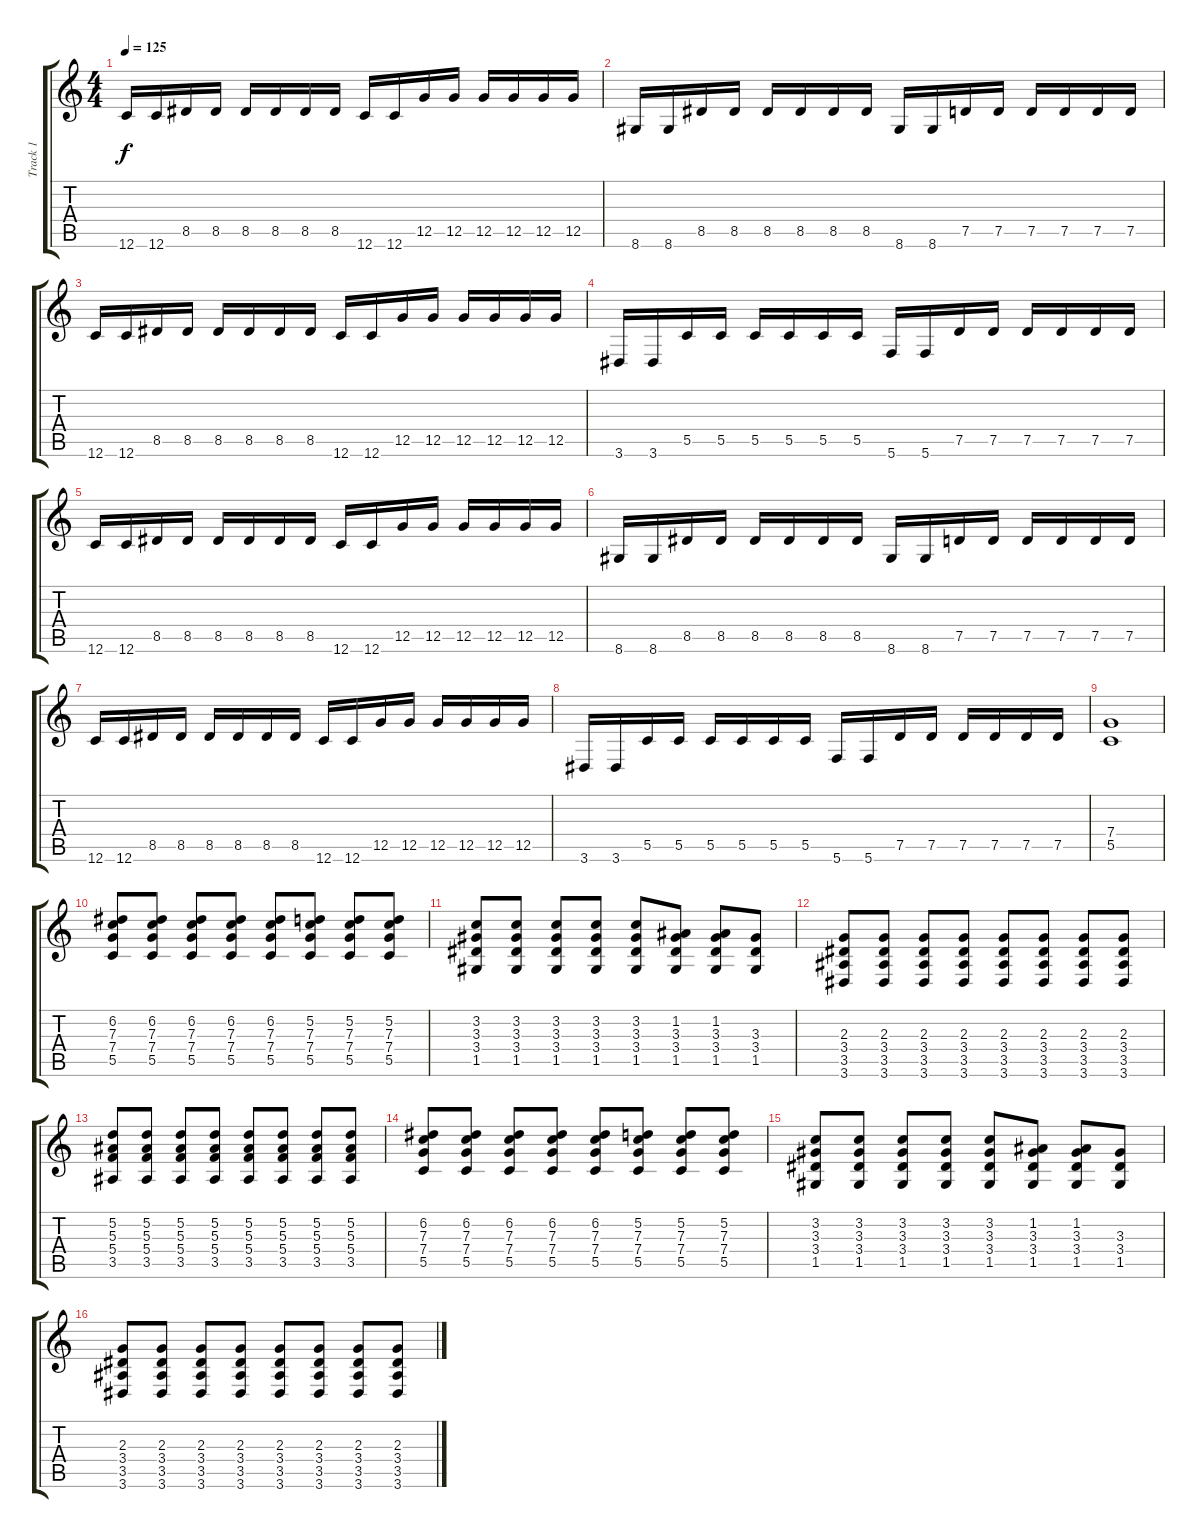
\track ("Track 1" "Track 1") {instrument overdrivenguitar}
\staff {score tabs}
\tuning (D4 A3 F3 C3 G2 C2) {hide}
\ts (4 4)
\tempo 125
\clef g2
\ks c
12.6.16{dy f} 12.6.16 8.5.16 8.5.16 8.5.16 8.5.16 8.5.16 8.5.16 12.6.16 12.6.16 12.5.16 12.5.16 12.5.16 12.5.16 12.5.16 12.5.16 |
8.6.16 8.6.16 8.5.16 8.5.16 8.5.16 8.5.16 8.5.16 8.5.16 8.6.16 8.6.16 7.5.16 7.5.16 7.5.16 7.5.16 7.5.16 7.5.16 |
12.6.16 12.6.16 8.5.16 8.5.16 8.5.16 8.5.16 8.5.16 8.5.16 12.6.16 12.6.16 12.5.16 12.5.16 12.5.16 12.5.16 12.5.16 12.5.16 |
3.6.16 3.6.16 5.5.16 5.5.16 5.5.16 5.5.16 5.5.16 5.5.16 5.6.16 5.6.16 7.5.16 7.5.16 7.5.16 7.5.16 7.5.16 7.5.16 |
12.6.16 12.6.16 8.5.16 8.5.16 8.5.16 8.5.16 8.5.16 8.5.16 12.6.16 12.6.16 12.5.16 12.5.16 12.5.16 12.5.16 12.5.16 12.5.16 |
8.6.16 8.6.16 8.5.16 8.5.16 8.5.16 8.5.16 8.5.16 8.5.16 8.6.16 8.6.16 7.5.16 7.5.16 7.5.16 7.5.16 7.5.16 7.5.16 |
12.6.16 12.6.16 8.5.16 8.5.16 8.5.16 8.5.16 8.5.16 8.5.16 12.6.16 12.6.16 12.5.16 12.5.16 12.5.16 12.5.16 12.5.16 12.5.16 |
3.6.16 3.6.16 5.5.16 5.5.16 5.5.16 5.5.16 5.5.16 5.5.16 5.6.16 5.6.16 7.5.16 7.5.16 7.5.16 7.5.16 7.5.16 7.5.16 |
(7.4 5.5).1 |
(6.2 7.3 7.4 5.5).8 (6.2 7.3 7.4 5.5).8 (6.2 7.3 7.4 5.5).8 (6.2 7.3 7.4 5.5).8 (6.2 7.3 7.4 5.5).8 (5.2 7.3 7.4 5.5).8 (5.2 7.3 7.4 5.5).8 (5.2 7.3 7.4 5.5).8 |
(3.2 3.3 3.4 1.5).8 (3.2 3.3 3.4 1.5).8 (3.2 3.3 3.4 1.5).8 (3.2 3.3 3.4 1.5).8 (3.2 3.3 3.4 1.5).8 (1.2 3.3 3.4 1.5).8 (1.2 3.3 3.4 1.5).8 (3.3 3.4 1.5).8 |
(2.3 3.4 3.5 3.6).8 (2.3 3.4 3.5 3.6).8 (2.3 3.4 3.5 3.6).8 (2.3 3.4 3.5 3.6).8 (2.3 3.4 3.5 3.6).8 (2.3 3.4 3.5 3.6).8 (2.3 3.4 3.5 3.6).8 (2.3 3.4 3.5 3.6).8 |
(5.2 5.3 5.4 3.5).8 (5.2 5.3 5.4 3.5).8 (5.2 5.3 5.4 3.5).8 (5.2 5.3 5.4 3.5).8 (5.2 5.3 5.4 3.5).8 (5.2 5.3 5.4 3.5).8 (5.2 5.3 5.4 3.5).8 (5.2 5.3 5.4 3.5).8 |
(6.2 7.3 7.4 5.5).8 (6.2 7.3 7.4 5.5).8 (6.2 7.3 7.4 5.5).8 (6.2 7.3 7.4 5.5).8 (6.2 7.3 7.4 5.5).8 (5.2 7.3 7.4 5.5).8 (5.2 7.3 7.4 5.5).8 (5.2 7.3 7.4 5.5).8 |
(3.2 3.3 3.4 1.5).8 (3.2 3.3 3.4 1.5).8 (3.2 3.3 3.4 1.5).8 (3.2 3.3 3.4 1.5).8 (3.2 3.3 3.4 1.5).8 (1.2 3.3 3.4 1.5).8 (1.2 3.3 3.4 1.5).8 (3.3 3.4 1.5).8 |
(2.3 3.4 3.5 3.6).8 (2.3 3.4 3.5 3.6).8 (2.3 3.4 3.5 3.6).8 (2.3 3.4 3.5 3.6).8 (2.3 3.4 3.5 3.6).8 (2.3 3.4 3.5 3.6).8 (2.3 3.4 3.5 3.6).8 (2.3 3.4 3.5 3.6).8
